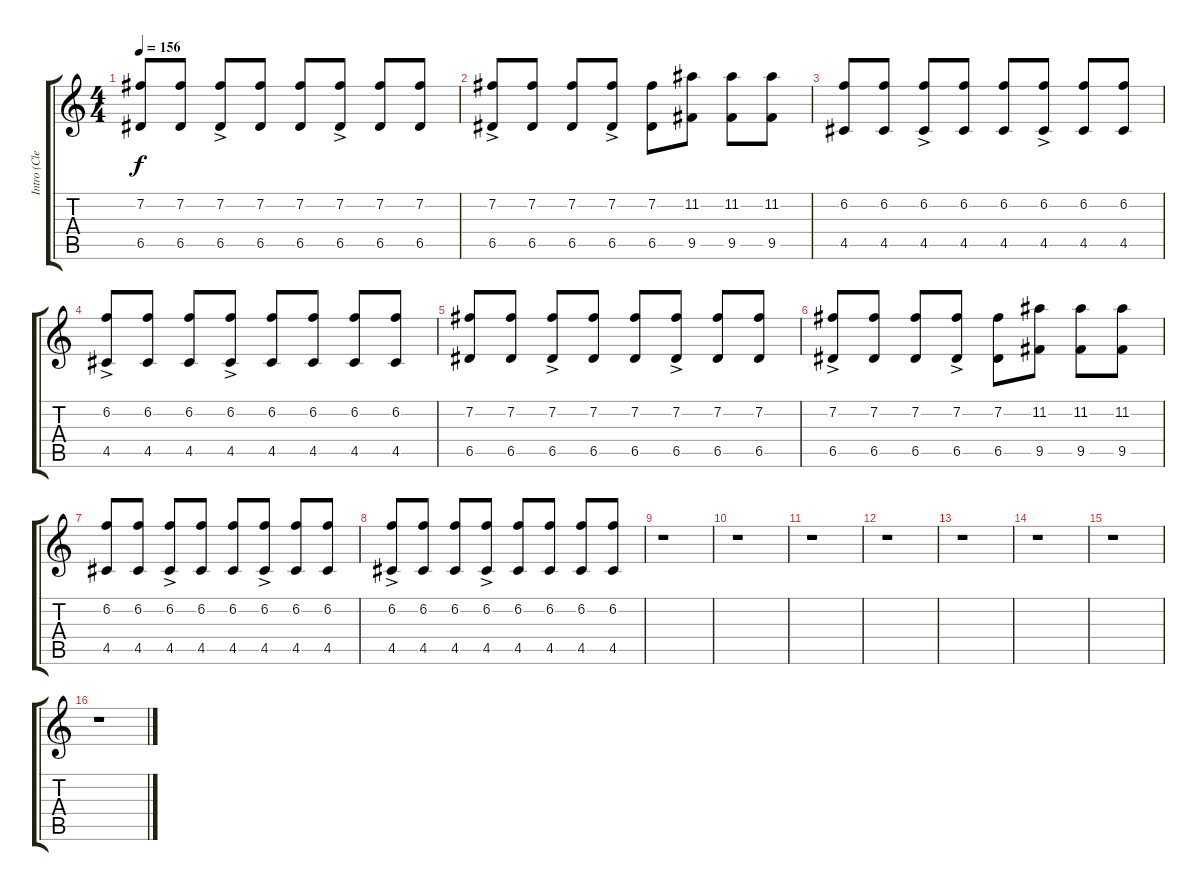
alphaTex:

\track ("Intro (Clean)" "Intro (Cle") {instrument electricguitarjazz}
\staff {score tabs}
\tuning (E4 B3 G3 D3 A2 E2) {hide}
\ts (4 4)
\tempo 156
\clef g2
\ks c
(7.2 6.5).8{dy f} (7.2 6.5).8 (7.2{ac} 6.5{ac}).8 (7.2 6.5).8 (7.2 6.5).8 (7.2{ac} 6.5{ac}).8 (7.2 6.5).8 (7.2 6.5).8 |
(7.2{ac} 6.5{ac}).8 (7.2 6.5).8 (7.2 6.5).8 (7.2{ac} 6.5{ac}).8 (7.2 6.5).8 (11.2 9.5).8 (11.2 9.5).8 (11.2 9.5).8 |
(6.2 4.5).8 (6.2 4.5).8 (6.2{ac} 4.5{ac}).8 (6.2 4.5).8 (6.2 4.5).8 (6.2{ac} 4.5{ac}).8 (6.2 4.5).8 (6.2 4.5).8 |
(6.2{ac} 4.5{ac}).8 (6.2 4.5).8 (6.2 4.5).8 (6.2{ac} 4.5{ac}).8 (6.2 4.5).8 (6.2 4.5).8 (6.2 4.5).8 (6.2 4.5).8 |
(7.2 6.5).8 (7.2 6.5).8 (7.2{ac} 6.5{ac}).8 (7.2 6.5).8 (7.2 6.5).8 (7.2{ac} 6.5{ac}).8 (7.2 6.5).8 (7.2 6.5).8 |
(7.2{ac} 6.5{ac}).8 (7.2 6.5).8 (7.2 6.5).8 (7.2{ac} 6.5{ac}).8 (7.2 6.5).8 (11.2 9.5).8 (11.2 9.5).8 (11.2 9.5).8 |
(6.2 4.5).8 (6.2 4.5).8 (6.2{ac} 4.5{ac}).8 (6.2 4.5).8 (6.2 4.5).8 (6.2{ac} 4.5{ac}).8 (6.2 4.5).8 (6.2 4.5).8 |
(6.2{ac} 4.5{ac}).8 (6.2 4.5).8 (6.2 4.5).8 (6.2{ac} 4.5{ac}).8 (6.2 4.5).8 (6.2 4.5).8 (6.2 4.5).8 (6.2 4.5).8 |
r.1 |
r.1 |
r.1 |
r.1 |
r.1 |
r.1 |
r.1 |
r.1
